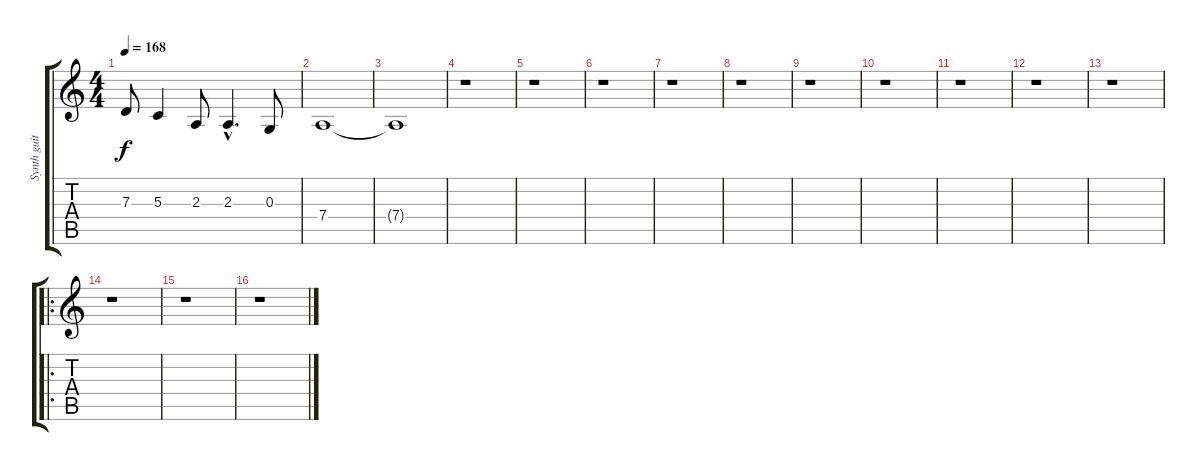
\track ("Synth guitar" "Synth guit") {instrument lead1square}
\staff {score tabs}
\tuning (E4 B3 G3 D3 A2 E2) {hide}
\ts (4 4)
\tempo 168
\clef g2
\ks c
7.3{t}.8{dy f} 5.3.4 2.3.8 2.3{hac}.4{d} 0.3.8 |
7.4.1 |
7.4{t}.1 |
r.1 |
r.1 |
r.1 |
r.1 |
r.1 |
r.1 |
r.1 |
r.1 |
r.1 |
r.1 |
\ro
r.1 |
r.1 |
r.1
